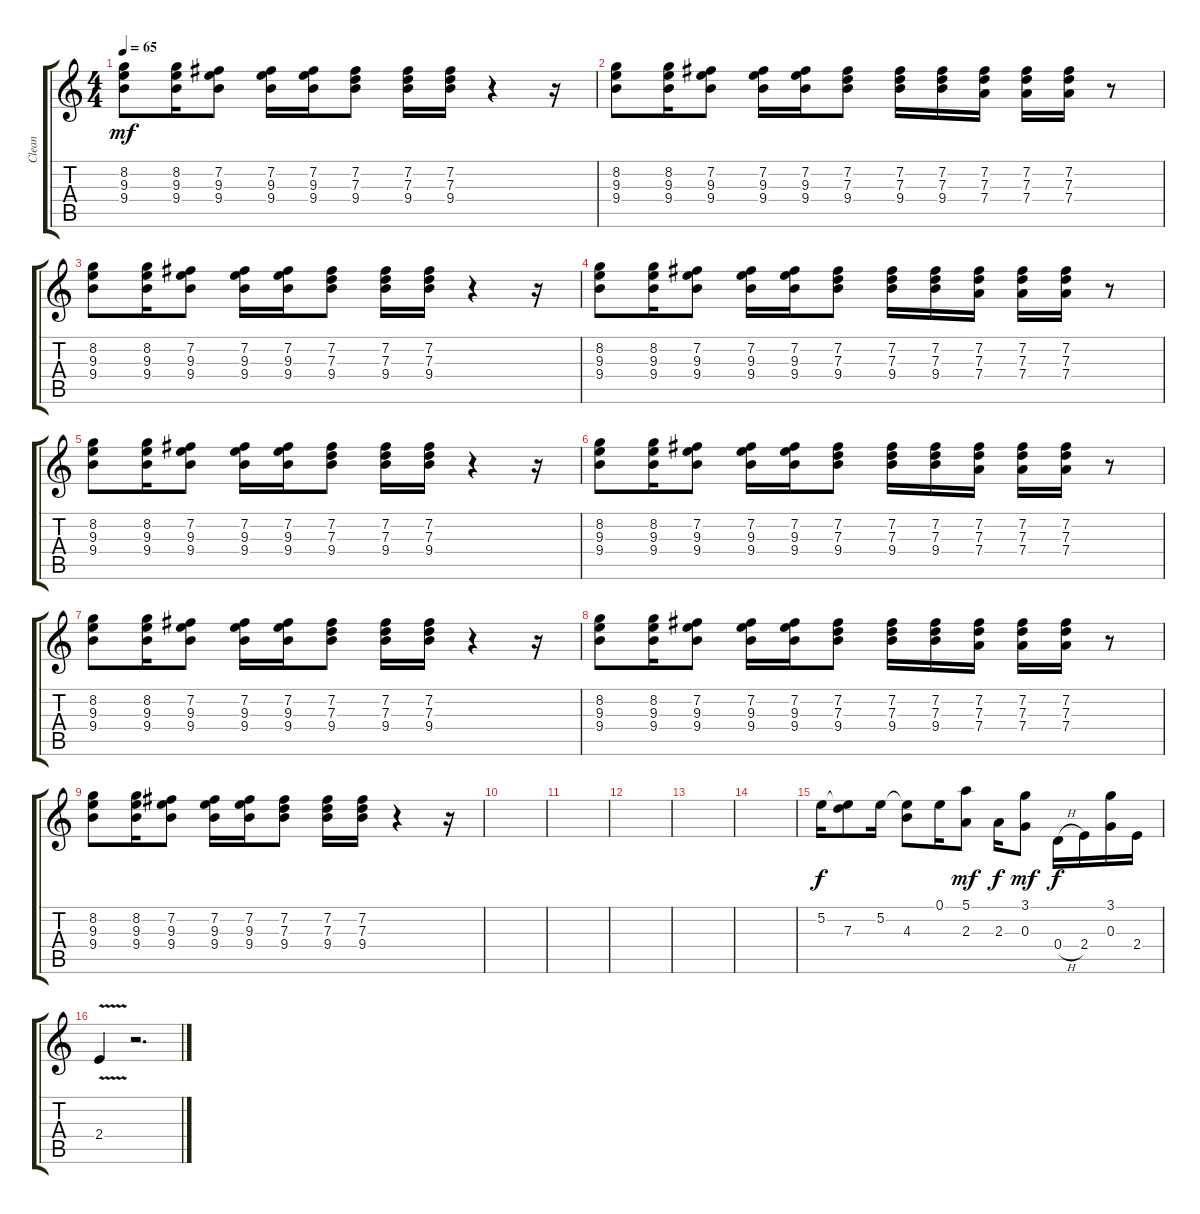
\track ("Clean" "Clean") {instrument electricguitarclean}
\staff {score tabs}
\tuning (E4 B3 G3 D3 A2 E2) {hide}
\ts (4 4)
\tempo 65
\clef g2
\ks c
(8.2 9.3 9.4).8{dy mf} (8.2 9.3 9.4).16 (7.2 9.3 9.4).8 (7.2 9.3 9.4).16 (7.2 9.3 9.4).16 (7.2 7.3 9.4).8 (7.2 7.3 9.4).16 (7.2 7.3 9.4).16 r.4 r.16 |
(8.2 9.3 9.4).8 (8.2 9.3 9.4).16 (7.2 9.3 9.4).8 (7.2 9.3 9.4).16 (7.2 9.3 9.4).16 (7.2 7.3 9.4).8 (7.2 7.3 9.4).16 (7.2 7.3 9.4).16 (7.2 7.3 7.4).16 (7.2 7.3 7.4).16 (7.2 7.3 7.4).16 r.8 |
(8.2 9.3 9.4).8 (8.2 9.3 9.4).16 (7.2 9.3 9.4).8 (7.2 9.3 9.4).16 (7.2 9.3 9.4).16 (7.2 7.3 9.4).8 (7.2 7.3 9.4).16 (7.2 7.3 9.4).16 r.4 r.16 |
(8.2 9.3 9.4).8 (8.2 9.3 9.4).16 (7.2 9.3 9.4).8 (7.2 9.3 9.4).16 (7.2 9.3 9.4).16 (7.2 7.3 9.4).8 (7.2 7.3 9.4).16 (7.2 7.3 9.4).16 (7.2 7.3 7.4).16 (7.2 7.3 7.4).16 (7.2 7.3 7.4).16 r.8 |
(8.2 9.3 9.4).8 (8.2 9.3 9.4).16 (7.2 9.3 9.4).8 (7.2 9.3 9.4).16 (7.2 9.3 9.4).16 (7.2 7.3 9.4).8 (7.2 7.3 9.4).16 (7.2 7.3 9.4).16 r.4 r.16 |
(8.2 9.3 9.4).8 (8.2 9.3 9.4).16 (7.2 9.3 9.4).8 (7.2 9.3 9.4).16 (7.2 9.3 9.4).16 (7.2 7.3 9.4).8 (7.2 7.3 9.4).16 (7.2 7.3 9.4).16 (7.2 7.3 7.4).16 (7.2 7.3 7.4).16 (7.2 7.3 7.4).16 r.8 |
(8.2 9.3 9.4).8 (8.2 9.3 9.4).16 (7.2 9.3 9.4).8 (7.2 9.3 9.4).16 (7.2 9.3 9.4).16 (7.2 7.3 9.4).8 (7.2 7.3 9.4).16 (7.2 7.3 9.4).16 r.4 r.16 |
(8.2 9.3 9.4).8 (8.2 9.3 9.4).16 (7.2 9.3 9.4).8 (7.2 9.3 9.4).16 (7.2 9.3 9.4).16 (7.2 7.3 9.4).8 (7.2 7.3 9.4).16 (7.2 7.3 9.4).16 (7.2 7.3 7.4).16 (7.2 7.3 7.4).16 (7.2 7.3 7.4).16 r.8 |
(8.2 9.3 9.4).8 (8.2 9.3 9.4).16 (7.2 9.3 9.4).8 (7.2 9.3 9.4).16 (7.2 9.3 9.4).16 (7.2 7.3 9.4).8 (7.2 7.3 9.4).16 (7.2 7.3 9.4).16 r.4 r.16 |
|
|
|
|
|
5.2.16{dy f} (5.2{t} 7.3).8 5.2.16 (5.2{t} 4.3).8 0.1.16 (5.1 2.3).8{dy mf} 2.3.16{dy f} (3.1 0.3).8{dy mf} 0.4{h}.16{dy f} 2.4.16 (3.1 0.3).16 2.4.16 |
2.4{v}.4 r.2{d}
